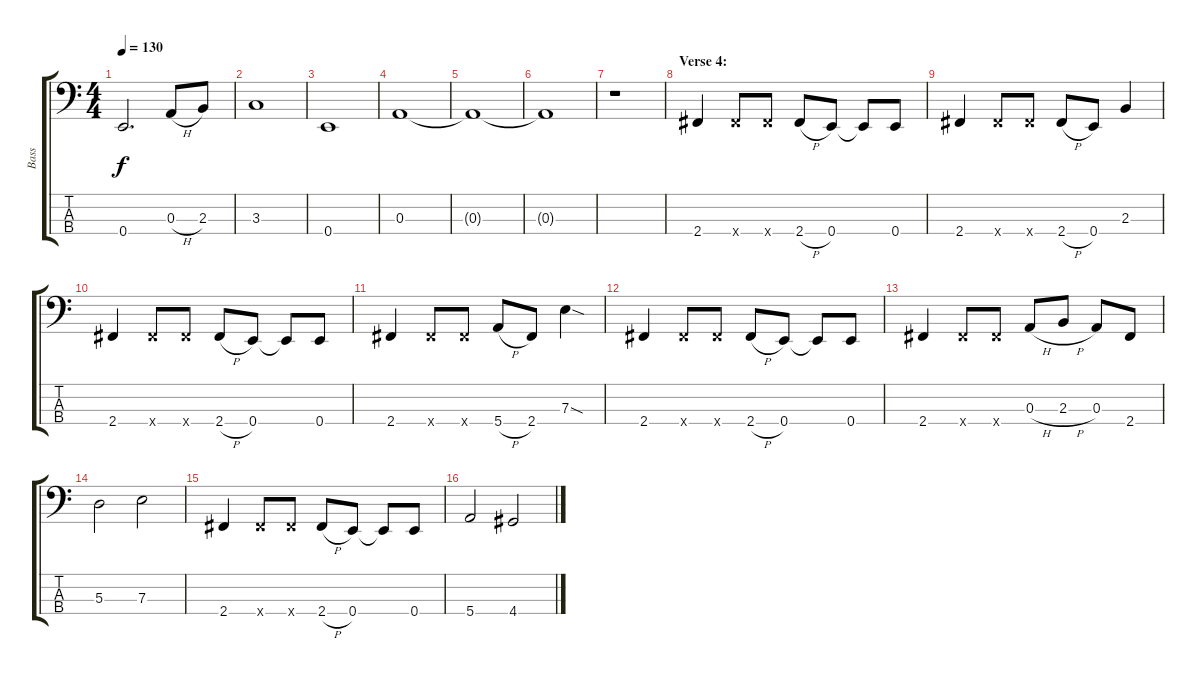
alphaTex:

\track ("Bass" "Bass") {instrument electricbasspick}
\staff {score tabs}
\tuning (G2 D2 A1 E1) {hide}
\ts (4 4)
\tempo 130
\clef f4
\ks c
0.4{t}.2{d dy f} 0.3{h}.8 2.3.8 |
3.3.1 |
0.4.1 |
0.3.1 |
0.3{t}.1 |
0.3{t}.1 |
r.1 |
\section ("" "Verse 4:")
2.4.4 2.4{x}.8 2.4{x}.8 2.4{h}.8 0.4.8 0.4{t}.8 0.4.8 |
2.4.4 2.4{x}.8 2.4{x}.8 2.4{h}.8 0.4.8 2.3.4 |
2.4.4 2.4{x}.8 2.4{x}.8 2.4{h}.8 0.4.8 0.4{t}.8 0.4.8 |
2.4.4 2.4{x}.8 2.4{x}.8 5.4{h}.8 2.4.8 7.3{sod}.4 |
2.4.4 2.4{x}.8 2.4{x}.8 2.4{h}.8 0.4.8 0.4{t}.8 0.4.8 |
2.4.4 2.4{x}.8 2.4{x}.8 0.3{h}.8 2.3{h}.8 0.3.8 2.4.8 |
5.3.2 7.3.2 |
2.4.4 2.4{x}.8 2.4{x}.8 2.4{h}.8 0.4.8 0.4{t}.8 0.4.8 |
5.4.2 4.4.2
